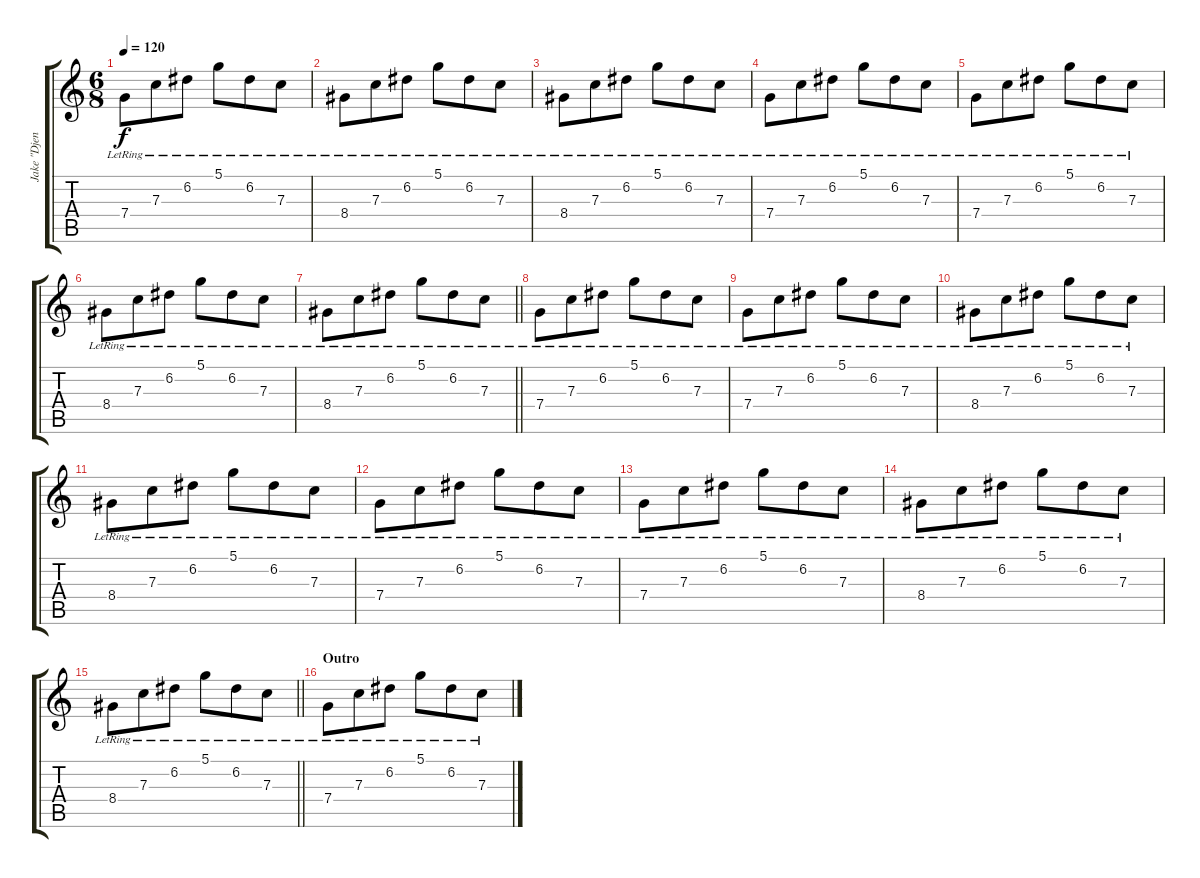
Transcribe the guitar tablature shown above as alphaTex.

\track ("Jake \"Djent Reznor\" Bowen" "Jake \"Djen") {instrument distortionguitar}
\staff {score tabs}
\tuning (D4 A3 F3 C3 G2 C2) {hide}
\ts (6 8)
\tempo 120
\clef g2
\ks c
7.4{lr}.8{dy f} 7.3{lr}.8 6.2{lr}.8 5.1{lr}.8 6.2{lr}.8 7.3{lr}.8 |
8.4{lr}.8 7.3{lr}.8 6.2{lr}.8 5.1{lr}.8 6.2{lr}.8 7.3{lr}.8 |
8.4{lr}.8 7.3{lr}.8 6.2{lr}.8 5.1{lr}.8 6.2{lr}.8 7.3{lr}.8 |
7.4{lr}.8 7.3{lr}.8 6.2{lr}.8 5.1{lr}.8 6.2{lr}.8 7.3{lr}.8 |
7.4{lr}.8 7.3{lr}.8 6.2{lr}.8 5.1{lr}.8 6.2{lr}.8 7.3{lr}.8 |
8.4{lr}.8 7.3{lr}.8 6.2{lr}.8 5.1{lr}.8 6.2{lr}.8 7.3{lr}.8 |
\barLineRight lightlight
8.4{lr}.8 7.3{lr}.8 6.2{lr}.8 5.1{lr}.8 6.2{lr}.8 7.3{lr}.8 |
7.4{lr}.8 7.3{lr}.8 6.2{lr}.8 5.1{lr}.8 6.2{lr}.8 7.3{lr}.8 |
7.4{lr}.8 7.3{lr}.8 6.2{lr}.8 5.1{lr}.8 6.2{lr}.8 7.3{lr}.8 |
8.4{lr}.8 7.3{lr}.8 6.2{lr}.8 5.1{lr}.8 6.2{lr}.8 7.3{lr}.8 |
8.4{lr}.8 7.3{lr}.8 6.2{lr}.8 5.1{lr}.8 6.2{lr}.8 7.3{lr}.8 |
7.4{lr}.8 7.3{lr}.8 6.2{lr}.8 5.1{lr}.8 6.2{lr}.8 7.3{lr}.8 |
7.4{lr}.8 7.3{lr}.8 6.2{lr}.8 5.1{lr}.8 6.2{lr}.8 7.3{lr}.8 |
8.4{lr}.8 7.3{lr}.8 6.2{lr}.8 5.1{lr}.8 6.2{lr}.8 7.3{lr}.8 |
\barLineRight lightlight
8.4{lr}.8 7.3{lr}.8 6.2{lr}.8 5.1{lr}.8 6.2{lr}.8 7.3{lr}.8 |
\section ("" "Outro")
7.4{lr}.8 7.3{lr}.8 6.2{lr}.8 5.1{lr}.8 6.2{lr}.8 7.3{lr}.8
